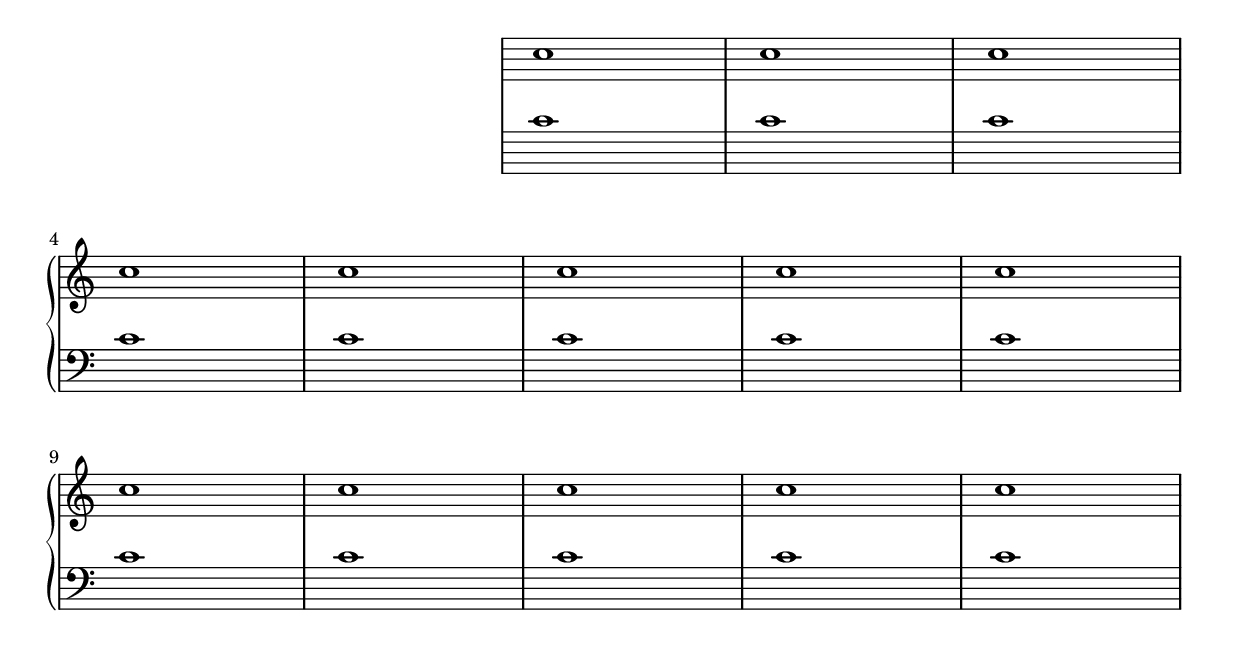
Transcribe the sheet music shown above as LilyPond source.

%% DO NOT EDIT this file manually; it is automatically
%% generated from LSR http://lsr.di.unimi.it
%% Make any changes in LSR itself, or in Documentation/snippets/new/ ,
%% and then run scripts/auxiliar/makelsr.py
%%
%% This file is in the public domain.
\version "2.18.0"

\header {
  lsrtags = "keyboards, staff-notation, tweaks-and-overrides"

  texidoc = "
This snippet removes the first brace from a @code{PianoStaff} or a
@code{GrandStaff}. It may be useful when cutting and pasting the
engraved image into existing music.

It uses @code{\\alterBroken}.

"
  doctitle = "Removing brace on first line of piano score"
} % begin verbatim
% => http://lilypond.1069038.n5.nabble.com/Getting-rid-of-initial-brace-on-piano-score-td161158.html
someMusic =  {
  \once \override Staff.Clef.stencil = ##f
  \once \override Staff.TimeSignature.stencil = ##f
  \repeat unfold 3 c1 \break
  \repeat unfold 5 c1 \break
  \repeat unfold 5 c1
}

\score {
  \new PianoStaff
  <<
    \new Staff = "right" \relative c'' \someMusic
    \new Staff = "left" \relative c' { \clef F \someMusic }
  >>
  \layout {
    indent=75
    \context {
      \PianoStaff
      \alterBroken transparent #'(#t) SystemStartBrace
    }
  }
}
